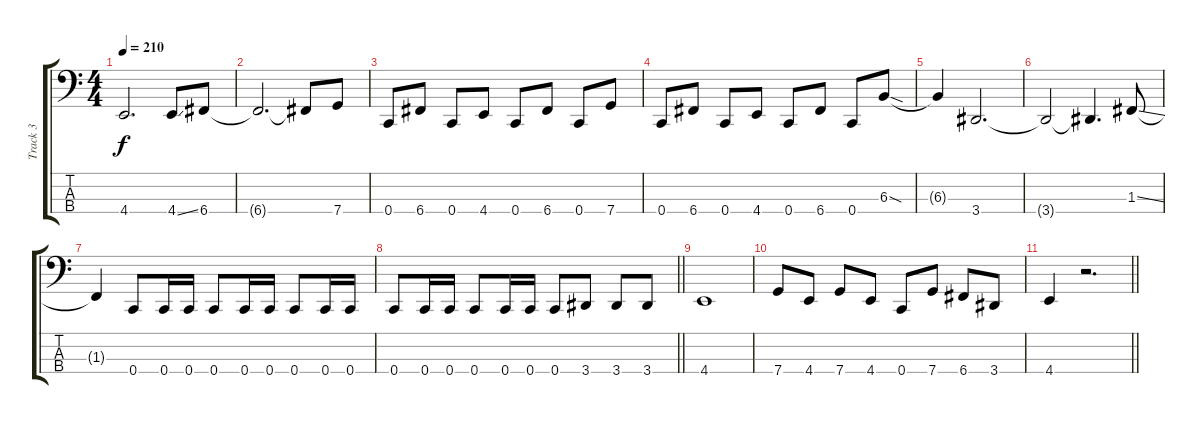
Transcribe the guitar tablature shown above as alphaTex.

\track ("Track 3" "Track 3") {instrument electricbassfinger}
\staff {score tabs}
\tuning (Eb2 Bb1 F1 C1) {hide}
\ts (4 4)
\tempo 210
\clef f4
\ks c
4.4{t}.2{d dy f} 4.4{ss}.8 6.4.8 |
6.4{t}.2{d} 6.4{t}.8 7.4.8 |
0.4.8 6.4.8 0.4.8 4.4.8 0.4.8 6.4.8 0.4.8 7.4.8 |
0.4.8 6.4.8 0.4.8 4.4.8 0.4.8 6.4.8 0.4.8 6.3{sod}.8 |
6.3{t}.4 3.4.2{d} |
3.4{t}.2 3.4{t}.4{d} 1.3{ss}.8 |
1.3{t}.4 0.4.8 0.4.16 0.4.16 0.4.8 0.4.16 0.4.16 0.4.8 0.4.16 0.4.16 |
\barLineRight lightlight
0.4.8 0.4.16 0.4.16 0.4.8 0.4.16 0.4.16 0.4.8 3.4.8 3.4.8 3.4.8 |
4.4.1 |
7.4.8 4.4.8 7.4.8 4.4.8 0.4.8 7.4.8 6.4.8 3.4.8 |
\barLineRight lightlight
4.4.4 r.2{d}
